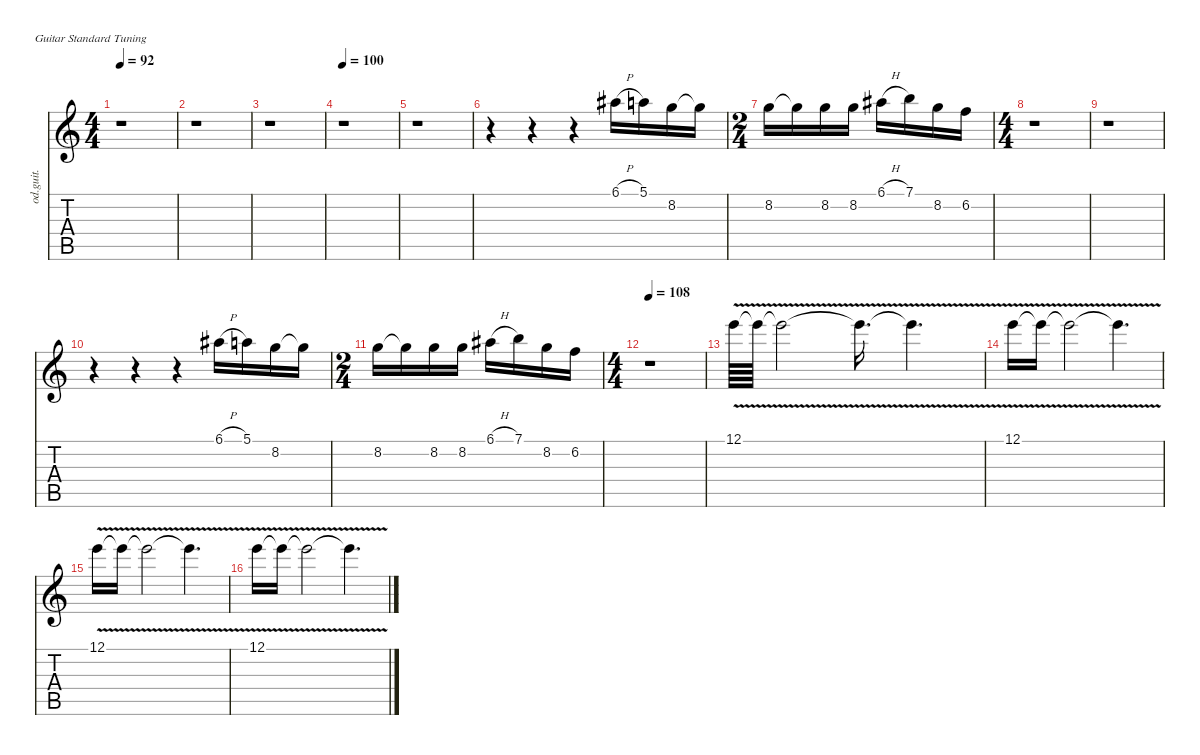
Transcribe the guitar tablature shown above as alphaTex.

\defaultSystemsLayout 4
\hideDynamics
\bracketExtendMode nobrackets
\otherSystemsTrackNameOrientation horizontal
\track ("fill guitar" "od.guit.") {instrument overdrivenguitar}
\staff {score tabs}
\tuning (E4 B3 G3 D3 A2 E2)
\ts (4 4)
\tempo 92
\clef g2
\ks c
r.1{dy f beam Down} |
r.1{beam Down} |
r.1{beam Down} |
\tempo 100
r.1{beam Down} |
r.1{beam Down} |
r.4{beam Down} r.4{beam Down} r.4{beam Down} 6.1{h acc #}.16{beam Down} 5.1.16{beam Down} 8.2.16{beam Down} 8.2{t}.16{beam Down} |
\ts (2 4)
\beaming (8 2 2)
8.2.16{beam Down} 8.2{t}.16{beam Down} 8.2.16{beam Down} 8.2.16{beam Down} 6.1{h acc #}.16{beam Down} 7.1.16{beam Down} 8.2.16{beam Down} 6.2.16{beam Down} |
\ts (4 4)
\beaming (8 2 2 2 2)
r.1{beam Down} |
r.1{beam Down} |
r.4{beam Down} r.4{beam Down} r.4{beam Down} 6.1{h acc #}.16{beam Down} 5.1.16{beam Down} 8.2.16{beam Down} 8.2{t}.16{beam Down} |
\ts (2 4)
\beaming (8 2 2)
8.2.16{beam Down} 8.2{t}.16{beam Down} 8.2.16{beam Down} 8.2.16{beam Down} 6.1{h acc #}.16{beam Down} 7.1.16{beam Down} 8.2.16{beam Down} 6.2.16{beam Down} |
\ts (4 4)
\beaming (8 2 2 2 2)
\tempo 108
r.1{beam Down} |
12.1{v}.64{beam Down} 12.1{v t}.64{beam Down} 12.1{v t}.2{beam Down} 12.1{v t}.16{d beam Down} 12.1{v t}.4{d beam Down} |
12.1{v}.16{beam Down} 12.1{v t}.16{beam Down} 12.1{v t}.2{beam Down} 12.1{v t}.4{d beam Down} |
12.1{v}.16{beam Down} 12.1{v t}.16{beam Down} 12.1{v t}.2{beam Down} 12.1{v t}.4{d beam Down} |
12.1{v}.16{beam Down} 12.1{v t}.16{beam Down} 12.1{v t}.2{beam Down} 12.1{v t}.4{d beam Down}
